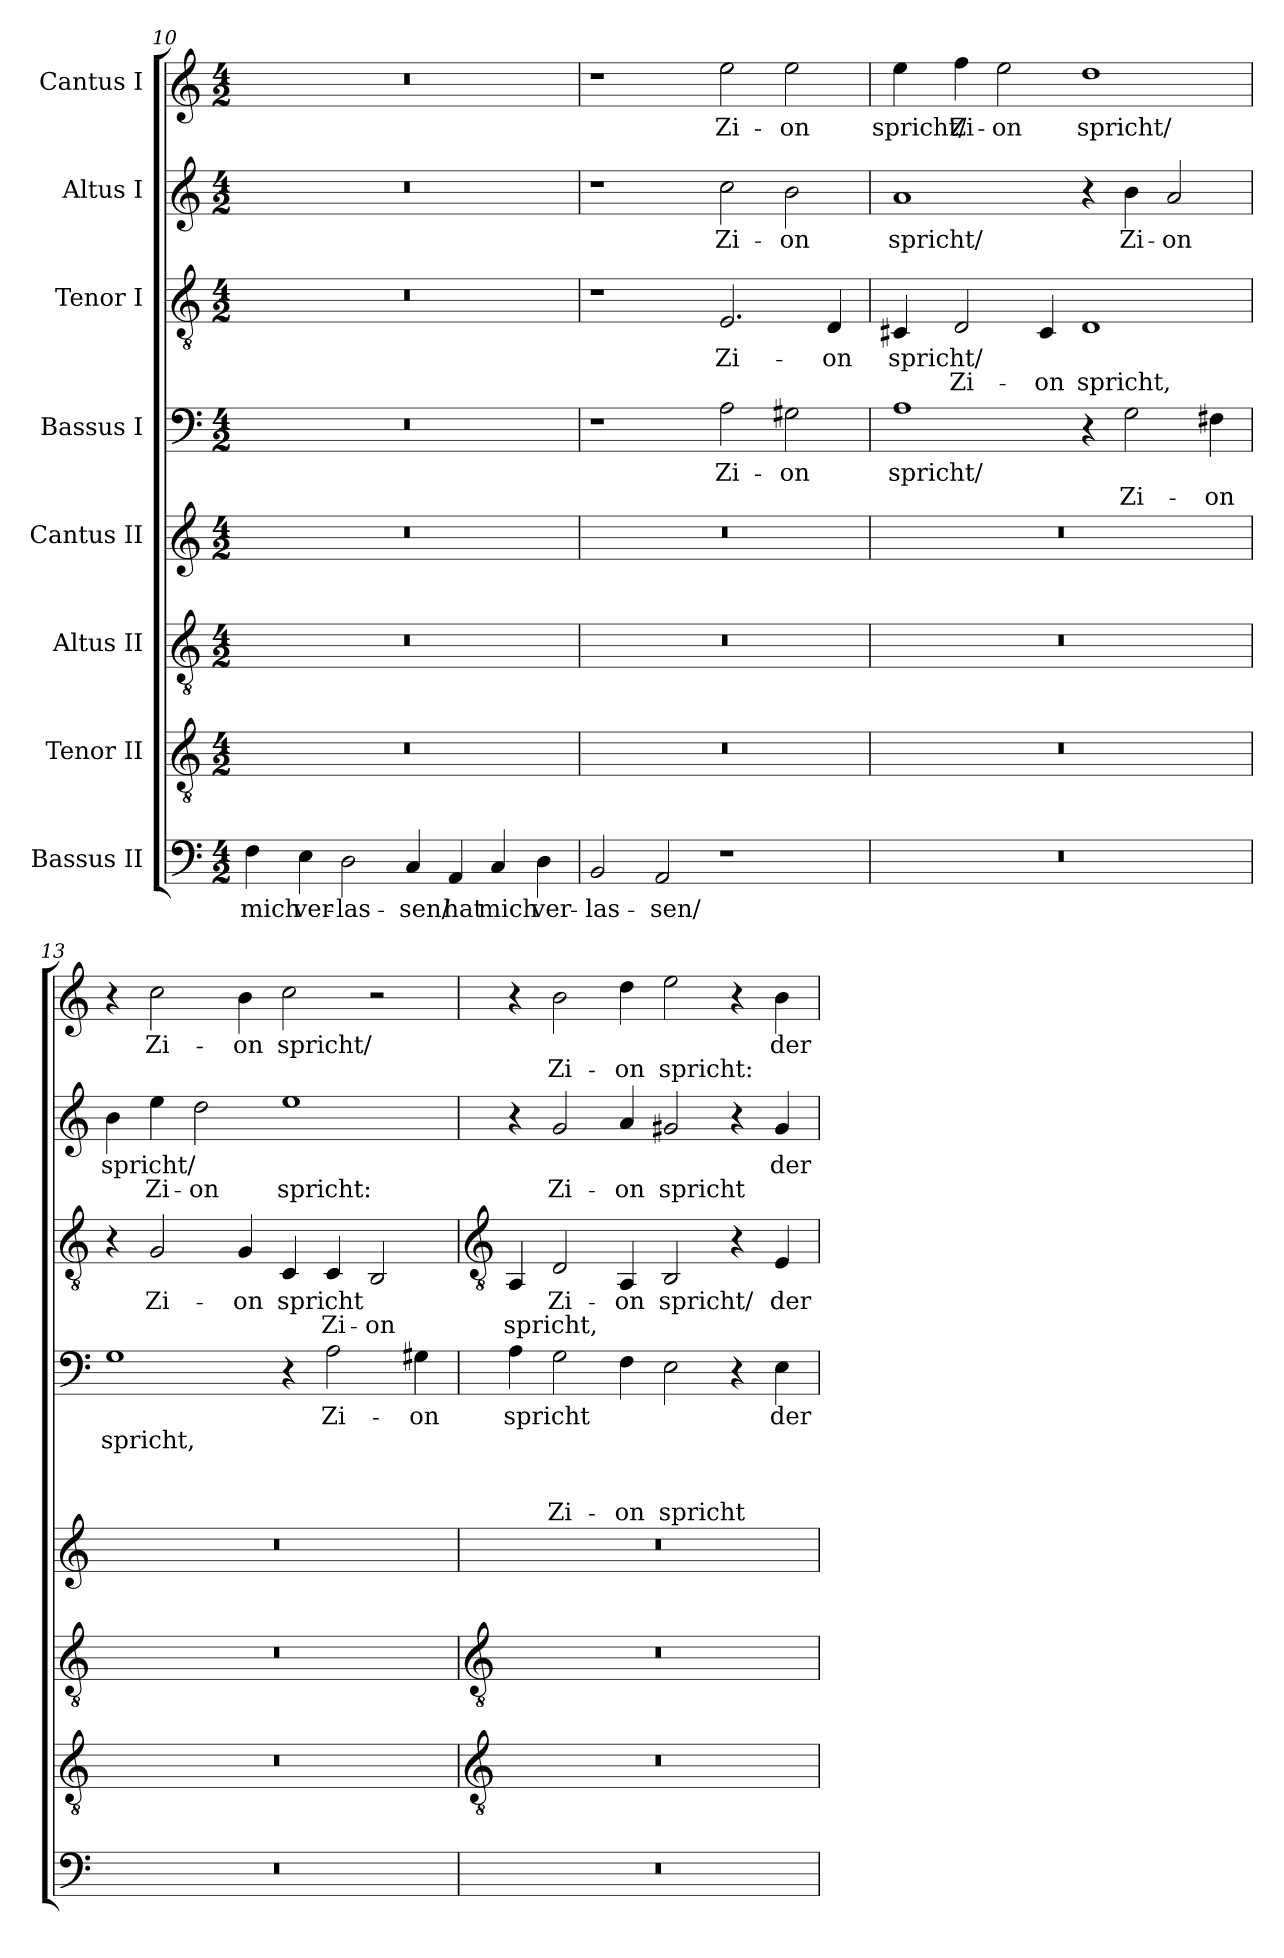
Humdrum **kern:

**kern	**text	**kern	**kern	**kern	**kern	**text	**text	**text	**text	**text	**kern	**text	**text	**kern	**text	**text	**kern	**text	**text
*part8	*part8	*part7	*part6	*part5	*part4	*part4	*part4	*part4	*part4	*part4	*part3	*part3	*part3	*part2	*part2	*part2	*part1	*part1	*part1
*staff8	*staff8	*staff7	*staff6	*staff5	*staff4	*staff4	*staff4	*staff4	*staff4	*staff4	*staff3	*staff3	*staff3	*staff2	*staff2	*staff2	*staff1	*staff1	*staff1
*I"Bassus II	*	*I"Tenor II	*I"Altus II	*I"Cantus II	*I"Bassus I	*	*	*	*	*	*I"Tenor I	*	*	*I"Altus I	*	*	*I"Cantus I	*	*
!!LO:LB:g=z
*clefF4	*	*clefGv2	*clefGv2	*clefG2	*clefF4	*	*	*	*	*	*clefGv2	*	*	*clefG2	*	*	*clefG2	*	*
*k[]	*	*k[]	*k[]	*k[]	*k[]	*	*	*	*	*	*k[]	*	*	*k[]	*	*	*k[]	*	*
*C:	*	*C:	*C:	*C:	*C:	*	*	*	*	*	*C:	*	*	*C:	*	*	*C:	*	*
*M4/2	*	*M4/2	*M4/2	*M4/2	*M4/2	*	*	*	*	*	*M4/2	*	*	*M4/2	*	*	*M4/2	*	*
=10	=10	=10	=10	=10	=10	=10	=10	=10	=10	=10	=10	=10	=10	=10	=10	=10	=10	=10	=10
!	!LO:LY:b	!	!	!	!	!	!	!	!	!	!	!	!	!	!	!	!	!	!
4F	mich	0r	0r	0r	0r	.	.	.	.	.	0r	.	.	0r	.	.	0r	.	.
!	!LO:LY:b	!	!	!	!	!	!	!	!	!	!	!	!	!	!	!	!	!	!
4E	ver-	.	.	.	.	.	.	.	.	.	.	.	.	.	.	.	.	.	.
!	!LO:LY:b	!	!	!	!	!	!	!	!	!	!	!	!	!	!	!	!	!	!
2D	-las-	.	.	.	.	.	.	.	.	.	.	.	.	.	.	.	.	.	.
!	!LO:LY:b	!	!	!	!	!	!	!	!	!	!	!	!	!	!	!	!	!	!
4C	-sen/	.	.	.	.	.	.	.	.	.	.	.	.	.	.	.	.	.	.
!	!LO:LY:b	!	!	!	!	!	!	!	!	!	!	!	!	!	!	!	!	!	!
4AA	hat	.	.	.	.	.	.	.	.	.	.	.	.	.	.	.	.	.	.
!	!LO:LY:b	!	!	!	!	!	!	!	!	!	!	!	!	!	!	!	!	!	!
4C	mich	.	.	.	.	.	.	.	.	.	.	.	.	.	.	.	.	.	.
!	!LO:LY:b	!	!	!	!	!	!	!	!	!	!	!	!	!	!	!	!	!	!
4D	ver-	.	.	.	.	.	.	.	.	.	.	.	.	.	.	.	.	.	.
=11	=11	=11	=11	=11	=11	=11	=11	=11	=11	=11	=11	=11	=11	=11	=11	=11	=11	=11	=11
!	!LO:LY:b	!	!	!	!	!	!	!	!	!	!	!	!	!	!	!	!	!	!
2BB	-las-	0r	0r	0r	1r	.	.	.	.	.	1r	.	.	1r	.	.	1r	.	.
!	!LO:LY:b	!	!	!	!	!	!	!	!	!	!	!	!	!	!	!	!	!	!
2AA	-sen/	.	.	.	.	.	.	.	.	.	.	.	.	.	.	.	.	.	.
!	!	!	!	!	!	!LO:LY:b	!	!	!	!	!	!LO:LY:b	!	!	!LO:LY:b	!	!	!LO:LY:b	!
1r	.	.	.	.	2A	Zi-	.	.	.	.	2.E	Zi-	.	2cc	Zi-	.	2ee	Zi-	.
!	!	!	!	!	!	!LO:LY:b	!	!	!	!	!	!	!	!	!LO:LY:b	!	!	!LO:LY:b	!
.	.	.	.	.	2G#X	-on	.	.	.	.	.	.	.	2b	-on	.	2ee	-on	.
!	!	!	!	!	!	!	!	!	!	!	!	!LO:LY:b	!	!	!	!	!	!	!
.	.	.	.	.	.	.	.	.	.	.	4D	-on	.	.	.	.	.	.	.
=12	=12	=12	=12	=12	=12	=12	=12	=12	=12	=12	=12	=12	=12	=12	=12	=12	=12	=12	=12
!	!	!	!	!	!	!LO:LY:b	!	!	!	!	!	!LO:LY:b	!	!	!LO:LY:b	!	!	!LO:LY:b	!
0r	.	0r	0r	0r	1A	spricht/	.	.	.	.	4C#X	spricht/	.	1a	spricht/	.	4ee	spricht/	.
!	!	!	!	!	!	!	!	!	!	!	!	!	!LO:LY:b	!	!	!	!	!LO:LY:b	!
.	.	.	.	.	.	.	.	.	.	.	2D	.	Zi-	.	.	.	4ff	Zi-	.
!	!	!	!	!	!	!	!	!	!	!	!	!	!	!	!	!	!	!LO:LY:b	!
.	.	.	.	.	.	.	.	.	.	.	.	.	.	.	.	.	2ee	-on	.
!	!	!	!	!	!	!	!	!	!	!	!	!	!LO:LY:b	!	!	!	!	!	!
.	.	.	.	.	.	.	.	.	.	.	4C#	.	-on	.	.	.	.	.	.
!	!	!	!	!	!	!	!	!	!	!	!	!	!LO:LY:b	!	!	!	!	!LO:LY:b	!
.	.	.	.	.	4r	.	.	.	.	.	1D	.	spricht,	4r	.	.	1dd	spricht/	.
!	!	!	!	!	!	!	!LO:LY:b	!	!	!	!	!	!	!	!LO:LY:b	!	!	!	!
.	.	.	.	.	2G	.	Zi-	.	.	.	.	.	.	4b	Zi-	.	.	.	.
!	!	!	!	!	!	!	!	!	!	!	!	!	!	!	!LO:LY:b	!	!	!	!
.	.	.	.	.	.	.	.	.	.	.	.	.	.	2a	-on	.	.	.	.
!	!	!	!	!	!	!	!LO:LY:b	!	!	!	!	!	!	!	!	!	!	!	!
.	.	.	.	.	4F#X	.	-on	.	.	.	.	.	.	.	.	.	.	.	.
=13	=13	=13	=13	=13	=13	=13	=13	=13	=13	=13	=13	=13	=13	=13	=13	=13	=13	=13	=13
!	!	!	!	!	!	!	!LO:LY:b	!	!	!	!	!	!	!	!LO:LY:b	!	!	!	!
0r	.	0r	0r	0r	1G	.	spricht,	.	.	.	4r	.	.	4b	spricht/	.	4r	.	.
!	!	!	!	!	!	!	!	!	!	!	!	!LO:LY:b	!	!	!	!LO:LY:b	!	!LO:LY:b	!
.	.	.	.	.	.	.	.	.	.	.	2G	Zi-	.	4ee	.	Zi-	2cc	Zi-	.
!	!	!	!	!	!	!	!	!	!	!	!	!	!	!	!	!LO:LY:b	!	!	!
.	.	.	.	.	.	.	.	.	.	.	.	.	.	2dd	.	-on	.	.	.
!	!	!	!	!	!	!	!	!	!	!	!	!LO:LY:b	!	!	!	!	!	!LO:LY:b	!
.	.	.	.	.	.	.	.	.	.	.	4G	-on	.	.	.	.	4b	-on	.
!	!	!	!	!	!	!	!	!	!	!	!	!LO:LY:b	!	!	!	!LO:LY:b	!	!LO:LY:b	!
.	.	.	.	.	4r	.	.	.	.	.	4C	spricht	.	1ee	.	spricht:	2cc	spricht/	.
!	!	!	!	!	!	!LO:LY:b	!	!	!	!	!	!	!LO:LY:b	!	!	!	!	!	!
.	.	.	.	.	2A	Zi-	.	.	.	.	4C	.	Zi-	.	.	.	.	.	.
!	!	!	!	!	!	!	!	!	!	!	!	!	!LO:LY:b	!	!	!	!	!	!
.	.	.	.	.	.	.	.	.	.	.	2BB	.	-on	.	.	.	2r	.	.
!	!	!	!	!	!	!LO:LY:b	!	!	!	!	!	!	!	!	!	!	!	!	!
.	.	.	.	.	4G#X	-on	.	.	.	.	.	.	.	.	.	.	.	.	.
!!LO:LB:g=z
=14	=14	=14	=14	=14	=14	=14	=14	=14	=14	=14	=14	=14	=14	=14	=14	=14	=14	=14	=14
*	*	*clefGv2	*clefGv2	*	*	*	*	*	*	*	*clefGv2	*	*	*	*	*	*	*	*
!	!	!	!	!	!	!LO:LY:b	!	!	!	!	!	!	!LO:LY:b	!	!	!	!	!	!
0r	.	0r	0r	0r	4A	spricht	.	.	.	.	4AA	.	spricht,	4r	.	.	4r	.	.
!	!	!	!	!	!	!	!	!	!	!LO:LY:b	!	!LO:LY:b	!	!	!	!LO:LY:b	!	!	!LO:LY:b
.	.	.	.	.	2G	.	.	.	.	Zi-	2D	Zi-	.	2g	.	Zi-	2b	.	Zi-
!	!	!	!	!	!	!	!	!	!	!LO:LY:b	!	!LO:LY:b	!	!	!	!LO:LY:b	!	!	!LO:LY:b
.	.	.	.	.	4F	.	.	.	.	-on	4AA	-on	.	4a	.	-on	4dd	.	-on
!	!	!	!	!	!	!	!	!	!	!LO:LY:b	!	!LO:LY:b	!	!	!	!LO:LY:b	!	!	!LO:LY:b
.	.	.	.	.	2E	.	.	.	.	spricht	2BB	spricht/	.	2g#X	.	spricht	2ee	.	spricht:
.	.	.	.	.	4r	.	.	.	.	.	4r	.	.	4r	.	.	4r	.	.
!	!	!	!	!	!	!LO:LY:b	!	!	!	!	!	!LO:LY:b	!	!	!LO:LY:b	!	!	!LO:LY:b	!
.	.	.	.	.	4E	der	.	.	.	.	4E	der	.	4g#	der	.	4b	der	.
=	=	=	=	=	=	=	=	=	=	=	=	=	=	=	=	=	=	=	=
*-	*-	*-	*-	*-	*-	*-	*-	*-	*-	*-	*-	*-	*-	*-	*-	*-	*-	*-	*-
